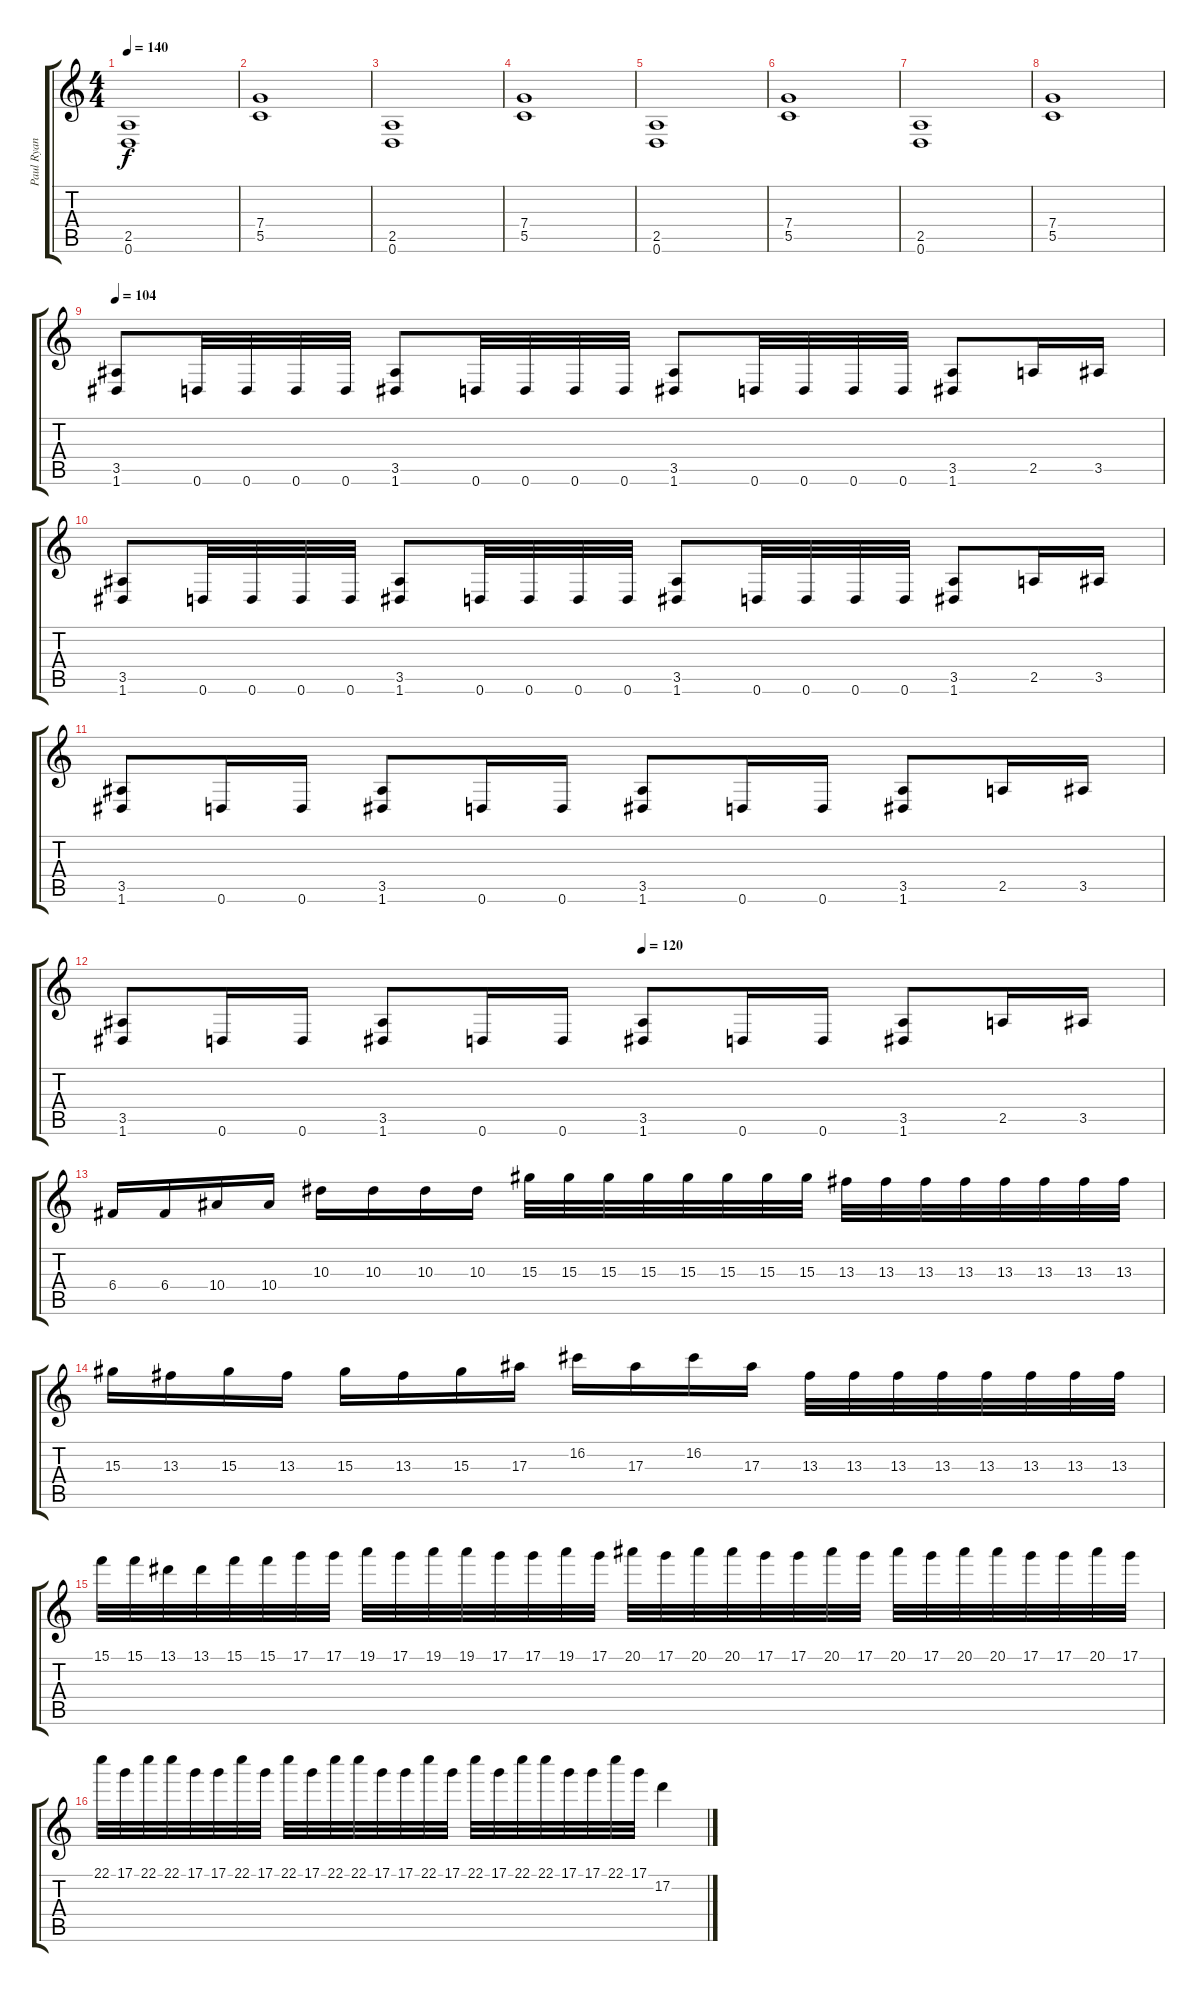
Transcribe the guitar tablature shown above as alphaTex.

\track ("Paul Ryan (Guitar)" "Paul Ryan ") {instrument distortionguitar}
\staff {score tabs}
\tuning (D4 A3 F3 C3 G2 D2) {hide}
\ts (4 4)
\tempo 140
\clef g2
\ks c
(2.5 0.6).1{dy f} |
(7.4 5.5).1 |
(2.5 0.6).1 |
(7.4 5.5).1 |
(2.5 0.6).1 |
(7.4 5.5).1 |
(2.5 0.6).1 |
(7.4 5.5).1 |
\tempo 104
(3.5 1.6).8 0.6.32 0.6.32 0.6.32 0.6.32 (3.5 1.6).8 0.6.32 0.6.32 0.6.32 0.6.32 (3.5 1.6).8 0.6.32 0.6.32 0.6.32 0.6.32 (3.5 1.6).8 2.5.16 3.5.16 |
(3.5 1.6).8 0.6.32 0.6.32 0.6.32 0.6.32 (3.5 1.6).8 0.6.32 0.6.32 0.6.32 0.6.32 (3.5 1.6).8 0.6.32 0.6.32 0.6.32 0.6.32 (3.5 1.6).8 2.5.16 3.5.16 |
(3.5 1.6).8 0.6.16 0.6.16 (3.5 1.6).8 0.6.16 0.6.16 (3.5 1.6).8 0.6.16 0.6.16 (3.5 1.6).8 2.5.16 3.5.16 |
\tempo (120 0.5)
(3.5 1.6).8 0.6.16 0.6.16 (3.5 1.6).8 0.6.16 0.6.16 (3.5 1.6).8 0.6.16 0.6.16 (3.5 1.6).8 2.5.16 3.5.16 |
6.4.16{volume 10 balance 8} 6.4.16 10.4.16 10.4.16 10.3.16 10.3.16 10.3.16 10.3.16 15.3.32 15.3.32 15.3.32 15.3.32 15.3.32 15.3.32 15.3.32 15.3.32 13.3.32 13.3.32 13.3.32 13.3.32 13.3.32 13.3.32 13.3.32 13.3.32 |
15.3.16 13.3.16 15.3.16 13.3.16 15.3.16 13.3.16 15.3.16 17.3.16 16.2.16 17.3.16 16.2.16 17.3.16 13.3.32 13.3.32 13.3.32 13.3.32 13.3.32 13.3.32 13.3.32 13.3.32 |
15.1.32 15.1.32 13.1.32 13.1.32 15.1.32 15.1.32 17.1.32 17.1.32 19.1.32 17.1.32 19.1.32 19.1.32 17.1.32 17.1.32 19.1.32 17.1.32 20.1.32 17.1.32 20.1.32 20.1.32 17.1.32 17.1.32 20.1.32 17.1.32 20.1.32 17.1.32 20.1.32 20.1.32 17.1.32 17.1.32 20.1.32 17.1.32 |
22.1.32 17.1.32 22.1.32 22.1.32 17.1.32 17.1.32 22.1.32 17.1.32 22.1.32 17.1.32 22.1.32 22.1.32 17.1.32 17.1.32 22.1.32 17.1.32 22.1.32 17.1.32 22.1.32 22.1.32 17.1.32 17.1.32 22.1.32 17.1.32 17.2.4
